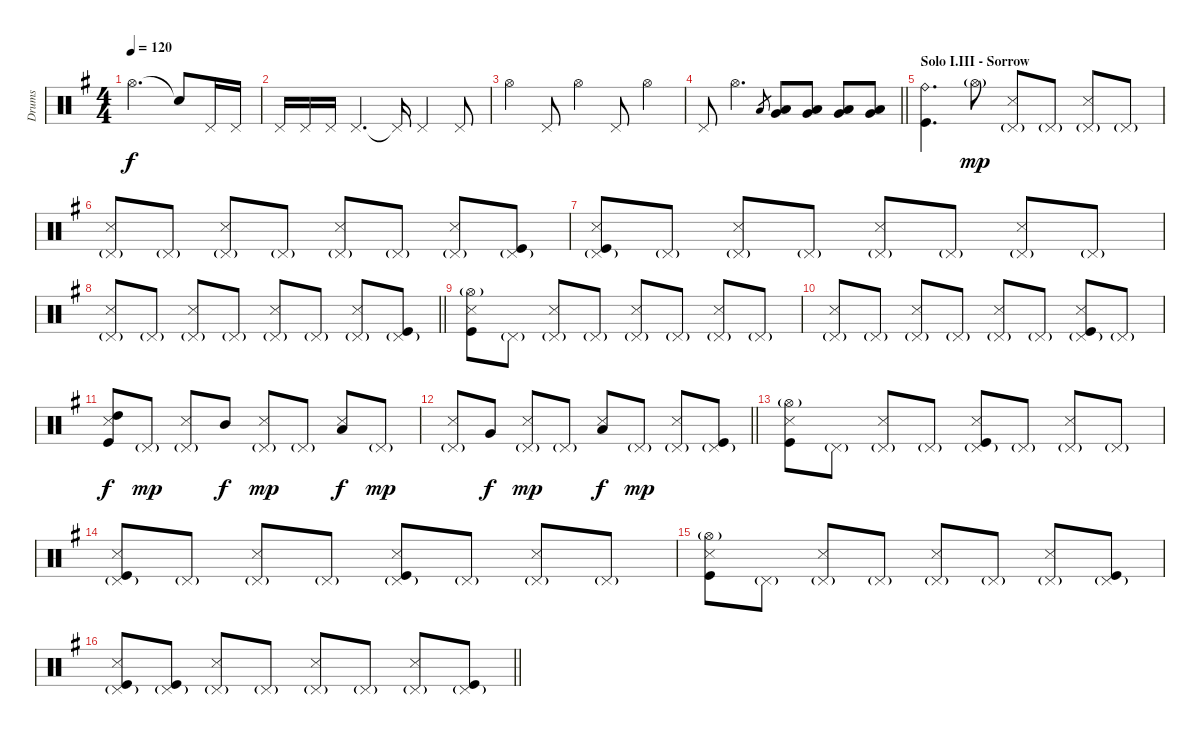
\track ("Drums" "Drums") {instrument percussion}
\staff
\articulation defaults
\ts (4 4)
\tempo 120
\clef neutral
\ks eminor "Hi-Hat (open)".2{d dy f} "Snare (hit)"{t}.8 "Pedal Hi-Hat (hit)".16 "Pedal Hi-Hat (hit)".16
|
"Pedal Hi-Hat (hit)".16 "Pedal Hi-Hat (hit)".16 "Pedal Hi-Hat (hit)".16 "Pedal Hi-Hat (hit)".4{d} "Pedal Hi-Hat (hit)"{t}.16 "Pedal Hi-Hat (hit)".4 "Pedal Hi-Hat (hit)".8 |
"Hi-Hat (open)".4 "Pedal Hi-Hat (hit)".8 "Hi-Hat (open)".4 "Pedal Hi-Hat (hit)".8 "Hi-Hat (open)".4 |
\barLineRight lightlight "Pedal Hi-Hat (hit)".8 "Hi-Hat (open)".4{d} "Low Floor Tom (hit)"{h}.8{gr}
("Very Low Tom (hit)" "Low Floor Tom (hit)").8 ("Very Low Tom (hit)" "Low Floor Tom (hit)").8 ("Very Low Tom (hit)" "Low Floor Tom (hit)").8 ("Very Low Tom (hit)" "Low Floor Tom (hit)").8 |
\section ("" "Solo I.III - Sorrow")
("Ride (bell)" "Kick (hit)").4{d} "Hi-Hat (open)"{g}.8{dy mp} ("Pedal Hi-Hat (hit)"{g} "Snare (side stick) 3").8 "Pedal Hi-Hat (hit)"{g}.8 ("Pedal Hi-Hat (hit)"{g} "Snare (side stick) 3").8 "Pedal Hi-Hat (hit)"{g}.8 |
("Pedal Hi-Hat (hit)"{g} "Snare (side stick) 3").8 "Pedal Hi-Hat (hit)"{g}.8 ("Pedal Hi-Hat (hit)"{g} "Snare (side stick) 3").8 "Pedal Hi-Hat (hit)"{g}.8 ("Pedal Hi-Hat (hit)"{g} "Snare (side stick) 3").8 "Pedal Hi-Hat (hit)"{g}.8 ("Pedal Hi-Hat (hit)"{g} "Snare (side stick) 3").8 ("Pedal Hi-Hat (hit)"{g} "Kick (hit)").8 |
("Pedal Hi-Hat (hit)"{g} "Snare (side stick) 3" "Kick (hit)").8 "Pedal Hi-Hat (hit)"{g}.8 ("Pedal Hi-Hat (hit)"{g} "Snare (side stick) 3").8 "Pedal Hi-Hat (hit)"{g}.8 ("Pedal Hi-Hat (hit)"{g} "Snare (side stick) 3").8 "Pedal Hi-Hat (hit)"{g}.8 ("Pedal Hi-Hat (hit)"{g} "Snare (side stick) 3").8 "Pedal Hi-Hat (hit)"{g}.8 |
\barLineRight lightlight
("Pedal Hi-Hat (hit)"{g} "Snare (side stick) 3").8 "Pedal Hi-Hat (hit)"{g}.8 ("Pedal Hi-Hat (hit)"{g} "Snare (side stick) 3").8 "Pedal Hi-Hat (hit)"{g}.8 ("Pedal Hi-Hat (hit)"{g} "Snare (side stick) 3").8 "Pedal Hi-Hat (hit)"{g}.8 ("Pedal Hi-Hat (hit)"{g} "Snare (side stick) 3").8 ("Pedal Hi-Hat (hit)"{g} "Kick (hit)").8 |
("Hi-Hat (open)"{g} "Snare (side stick) 3" "Kick (hit)").8 "Pedal Hi-Hat (hit)"{g}.8 ("Pedal Hi-Hat (hit)"{g} "Snare (side stick) 3").8 "Pedal Hi-Hat (hit)"{g}.8 ("Pedal Hi-Hat (hit)"{g} "Snare (side stick) 3").8 "Pedal Hi-Hat (hit)"{g}.8 ("Pedal Hi-Hat (hit)"{g} "Snare (side stick) 3").8 "Pedal Hi-Hat (hit)"{g}.8 |
("Pedal Hi-Hat (hit)"{g} "Snare (side stick) 3").8 "Pedal Hi-Hat (hit)"{g}.8 ("Pedal Hi-Hat (hit)"{g} "Snare (side stick) 3").8 "Pedal Hi-Hat (hit)"{g}.8 ("Pedal Hi-Hat (hit)"{g} "Snare (side stick) 3").8 "Pedal Hi-Hat (hit)"{g}.8 ("Pedal Hi-Hat (hit)"{g} "Snare (side stick) 3" "Kick (hit)").8 "Pedal Hi-Hat (hit)"{g}.8 |
("High Tom (hit)" "Snare (side stick) 3" "Kick (hit)").8{dy f} "Pedal Hi-Hat (hit)"{g}.8{dy mp} ("Pedal Hi-Hat (hit)"{g} "Snare (side stick) 3").8 "Mid Tom (hit)".8{dy f} ("Pedal Hi-Hat (hit)"{g} "Snare (side stick) 3").8{dy mp} "Pedal Hi-Hat (hit)"{g}.8 ("Low Tom (hit)" "Snare (side stick) 3").8{dy f} "Pedal Hi-Hat (hit)"{g}.8{dy mp} |
\barLineRight lightlight
("Pedal Hi-Hat (hit)"{g} "Snare (side stick) 3").8 "Very Low Tom (hit)".8{dy f} ("Pedal Hi-Hat (hit)"{g} "Snare (side stick) 3").8{dy mp} "Pedal Hi-Hat (hit)"{g}.8 ("Low Floor Tom (hit)" "Snare (side stick) 3").8{dy f} "Pedal Hi-Hat (hit)"{g}.8{dy mp} ("Pedal Hi-Hat (hit)"{g} "Snare (side stick) 3").8 ("Pedal Hi-Hat (hit)"{g} "Kick (hit)").8 |
("Hi-Hat (open)"{g} "Snare (side stick) 3" "Kick (hit)").8 "Pedal Hi-Hat (hit)"{g}.8 ("Pedal Hi-Hat (hit)"{g} "Snare (side stick) 3").8 "Pedal Hi-Hat (hit)"{g}.8 ("Pedal Hi-Hat (hit)"{g} "Snare (side stick) 3" "Kick (hit)").8 "Pedal Hi-Hat (hit)"{g}.8 ("Pedal Hi-Hat (hit)"{g} "Snare (side stick) 3").8 "Pedal Hi-Hat (hit)"{g}.8 |
("Pedal Hi-Hat (hit)"{g} "Snare (side stick) 3" "Kick (hit)").8 "Pedal Hi-Hat (hit)"{g}.8 ("Pedal Hi-Hat (hit)"{g} "Snare (side stick) 3").8 "Pedal Hi-Hat (hit)"{g}.8 ("Pedal Hi-Hat (hit)"{g} "Snare (side stick) 3" "Kick (hit)").8 "Pedal Hi-Hat (hit)"{g}.8 ("Pedal Hi-Hat (hit)"{g} "Snare (side stick) 3").8 "Pedal Hi-Hat (hit)"{g}.8 |
("Hi-Hat (open)"{g} "Snare (side stick) 3" "Kick (hit)").8 "Pedal Hi-Hat (hit)"{g}.8 ("Pedal Hi-Hat (hit)"{g} "Snare (side stick) 3").8 "Pedal Hi-Hat (hit)"{g}.8 ("Pedal Hi-Hat (hit)"{g} "Snare (side stick) 3").8 "Pedal Hi-Hat (hit)"{g}.8 ("Pedal Hi-Hat (hit)"{g} "Snare (side stick) 3").8 ("Pedal Hi-Hat (hit)"{g} "Kick (hit)").8 |
\barLineRight lightlight
("Pedal Hi-Hat (hit)"{g} "Snare (side stick) 3" "Kick (hit)").8 ("Pedal Hi-Hat (hit)"{g} "Kick (hit)").8 ("Pedal Hi-Hat (hit)"{g} "Snare (side stick) 3").8 "Pedal Hi-Hat (hit)"{g}.8 ("Pedal Hi-Hat (hit)"{g} "Snare (side stick) 3").8 "Pedal Hi-Hat (hit)"{g}.8 ("Pedal Hi-Hat (hit)"{g} "Snare (side stick) 3").8 ("Pedal Hi-Hat (hit)"{g} "Kick (hit)").8
